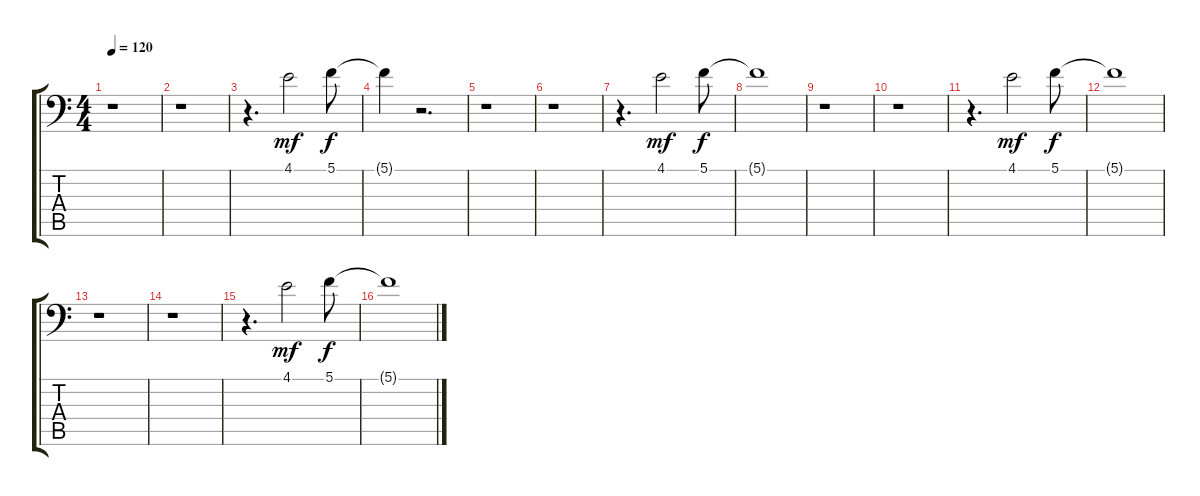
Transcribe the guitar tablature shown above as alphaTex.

\track "" {instrument electricbasspick}
\staff {score tabs}
\tuning (C3 G2 D2 A1 E1 B0) {hide}
\ts (4 4)
\tempo 120
\clef f4
\ks c
r.1{dy f} |
r.1 |
r.4{d} 4.1.2{dy mf} 5.1.8{dy f} |
5.1{t}.4 r.2{d} |
r.1 |
r.1 |
r.4{d} 4.1.2{dy mf} 5.1.8{dy f} |
5.1{t}.1 |
r.1 |
r.1 |
r.4{d} 4.1.2{dy mf} 5.1.8{dy f} |
5.1{t}.1 |
r.1 |
r.1 |
r.4{d} 4.1.2{dy mf} 5.1.8{dy f} |
5.1{t}.1
